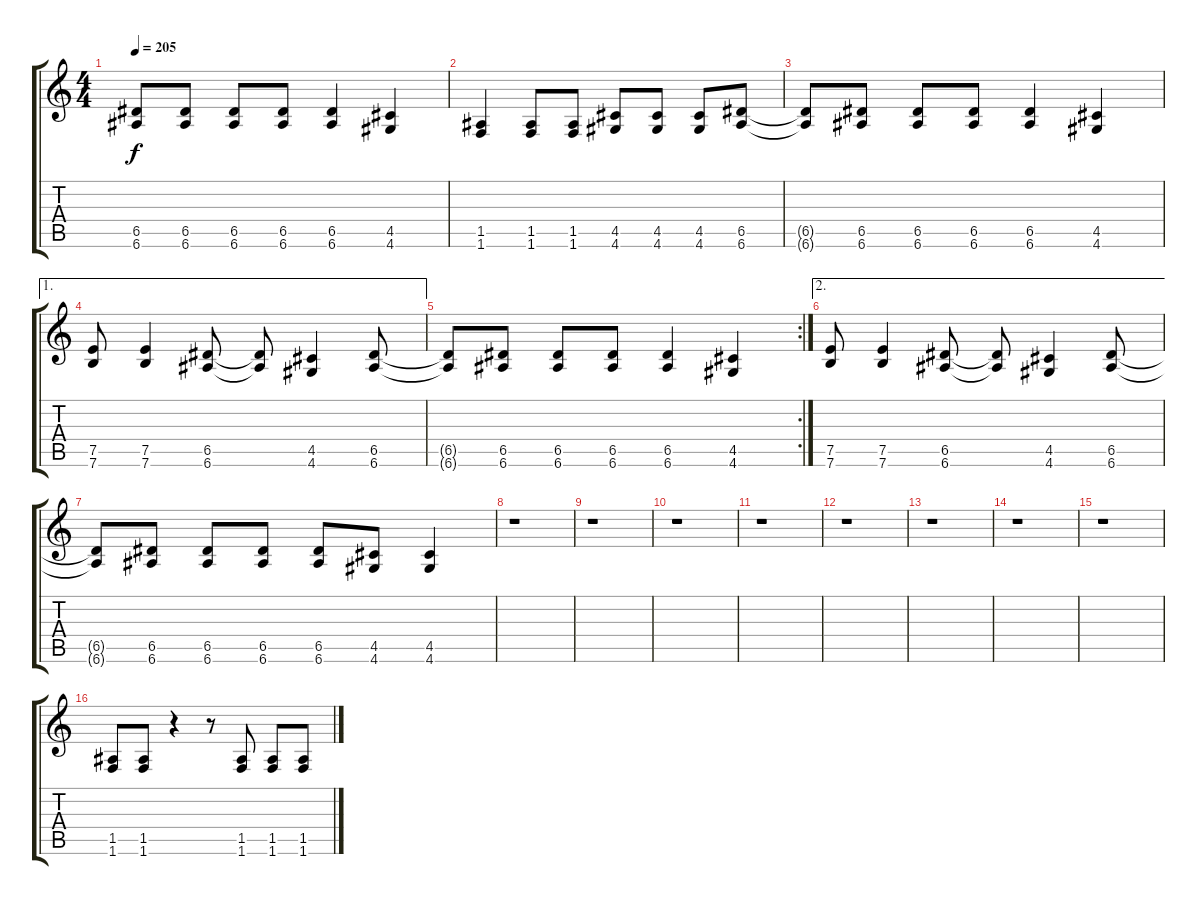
\track "" {instrument overdrivenguitar}
\staff {score tabs}
\tuning (E4 B3 G3 D3 A2 E2) {hide}
\ts (4 4)
\tempo 205
\clef g2
\ks c
(6.5{t} 6.6{t}).8{dy f} (6.5 6.6).8 (6.5 6.6).8 (6.5 6.6).8 (6.5 6.6).4 (4.5 4.6).4 |
(1.5 1.6).4 (1.5 1.6).8 (1.5 1.6).8 (4.5 4.6).8 (4.5 4.6).8 (4.5 4.6).8 (6.5 6.6).8 |
(6.5{t} 6.6{t}).8 (6.5 6.6).8 (6.5 6.6).8 (6.5 6.6).8 (6.5 6.6).4 (4.5 4.6).4 |
\ae 1
(7.5 7.6).8 (7.5 7.6).4 (6.5 6.6).8 (6.5{t} 6.6{t}).8 (4.5 4.6).4 (6.5 6.6).8 |
\rc 2
(6.5{t} 6.6{t}).8 (6.5 6.6).8 (6.5 6.6).8 (6.5 6.6).8 (6.5 6.6).4 (4.5 4.6).4 |
\ae 2
(7.5 7.6).8 (7.5 7.6).4 (6.5 6.6).8 (6.5{t} 6.6{t}).8 (4.5 4.6).4 (6.5 6.6).8 |
(6.5{t} 6.6{t}).8 (6.5 6.6).8 (6.5 6.6).8 (6.5 6.6).8 (6.5 6.6).8 (4.5 4.6).8 (4.5 4.6).4 |
r.1 |
r.1 |
r.1 |
r.1 |
r.1 |
r.1 |
r.1 |
r.1 |
(1.5 1.6).8{txt "" volume 12 instrument distortionguitar} (1.5 1.6).8 r.4 r.8 (1.5 1.6).8 (1.5 1.6).8 (1.5 1.6).8
